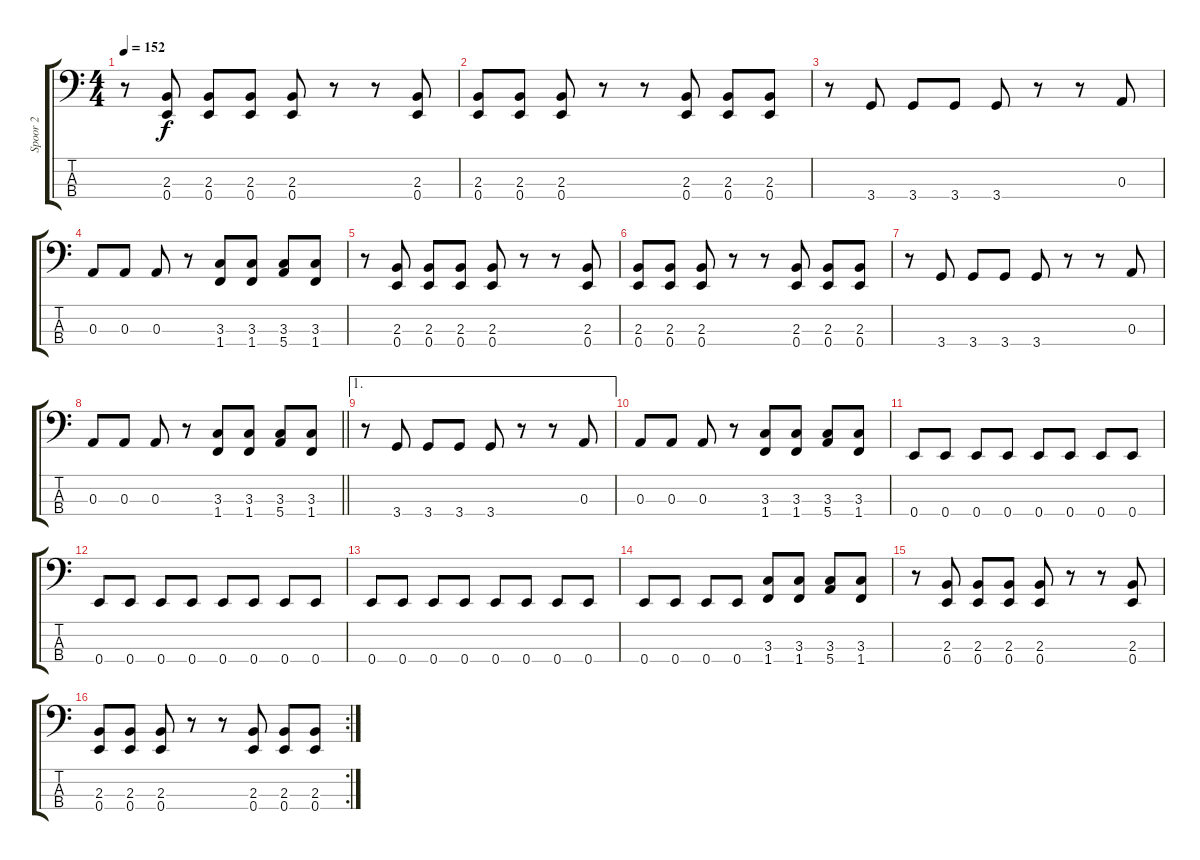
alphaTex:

\track ("Spoor 2" "Spoor 2") {instrument electricbassfinger}
\staff {score tabs}
\tuning (G2 D2 A1 E1) {hide}
\ts (4 4)
\tempo 152
\clef f4
\ks c
r.8{dy f} (2.3 0.4).8 (2.3 0.4).8 (2.3 0.4).8 (2.3 0.4).8 r.8 r.8 (2.3 0.4).8 |
(2.3 0.4).8 (2.3 0.4).8 (2.3 0.4).8 r.8 r.8 (2.3 0.4).8 (2.3 0.4).8 (2.3 0.4).8 |
r.8 3.4.8 3.4.8 3.4.8 3.4.8 r.8 r.8 0.3.8 |
0.3.8 0.3.8 0.3.8 r.8 (3.3 1.4).8 (3.3 1.4).8 (3.3 5.4).8 (3.3 1.4).8 |
r.8 (2.3 0.4).8 (2.3 0.4).8 (2.3 0.4).8 (2.3 0.4).8 r.8 r.8 (2.3 0.4).8 |
(2.3 0.4).8 (2.3 0.4).8 (2.3 0.4).8 r.8 r.8 (2.3 0.4).8 (2.3 0.4).8 (2.3 0.4).8 |
r.8 3.4.8 3.4.8 3.4.8 3.4.8 r.8 r.8 0.3.8 |
\barLineRight lightlight
0.3.8 0.3.8 0.3.8 r.8 (3.3 1.4).8 (3.3 1.4).8 (3.3 5.4).8 (3.3 1.4).8 |
\ae 1
r.8 3.4.8 3.4.8 3.4.8 3.4.8 r.8 r.8 0.3.8 |
0.3.8 0.3.8 0.3.8 r.8 (3.3 1.4).8 (3.3 1.4).8 (3.3 5.4).8 (3.3 1.4).8 |
0.4.8 0.4.8 0.4.8 0.4.8 0.4.8 0.4.8 0.4.8 0.4.8 |
0.4.8 0.4.8 0.4.8 0.4.8 0.4.8 0.4.8 0.4.8 0.4.8 |
0.4.8 0.4.8 0.4.8 0.4.8 0.4.8 0.4.8 0.4.8 0.4.8 |
0.4.8 0.4.8 0.4.8 0.4.8 (3.3 1.4).8 (3.3 1.4).8 (3.3 5.4).8 (3.3 1.4).8 |
r.8 (2.3 0.4).8 (2.3 0.4).8 (2.3 0.4).8 (2.3 0.4).8 r.8 r.8 (2.3 0.4).8 |
\rc 2
(2.3 0.4).8 (2.3 0.4).8 (2.3 0.4).8 r.8 r.8 (2.3 0.4).8 (2.3 0.4).8 (2.3 0.4).8
